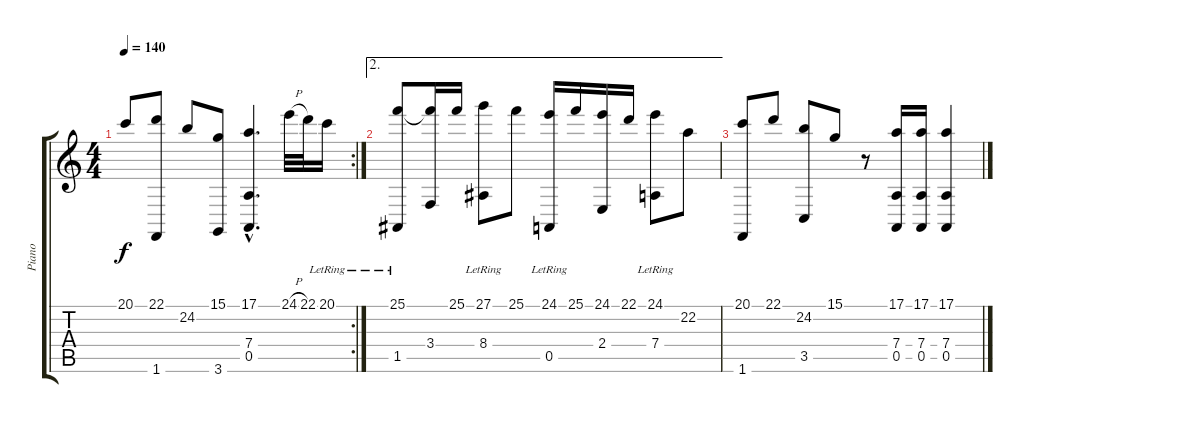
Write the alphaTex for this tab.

\track ("Piano" "Piano") {instrument acousticgrandpiano}
\staff {score tabs}
\tuning (E4 B3 G3 D3 A2 E2) {hide}
\rc 2
\ts (4 4)
\tempo 140
\clef g2
\ks c
20.1.8{dy f} (22.1 1.6).8 24.2.8 (15.1 3.6).8 (17.1{hac} 7.4{hac} 0.5{hac}).4{d} 24.1{h}.32 22.1.32 20.1{lr}.16 |
\ae 2
(25.1 1.5{lr}).8 (25.1{t} 3.4).16 25.1.16 (27.1 8.4{lr}).8 25.1.8 (24.1 0.5{lr}).16 25.1.16 (24.1 2.4).16 22.1.16 (24.1 7.4{lr}).8 22.2.8 |
(20.1 1.6).8 22.1.8 (24.2 3.5).8 15.1.8 r.8 (17.1 7.4 0.5).16 (17.1 7.4 0.5).16 (17.1 7.4 0.5).4
